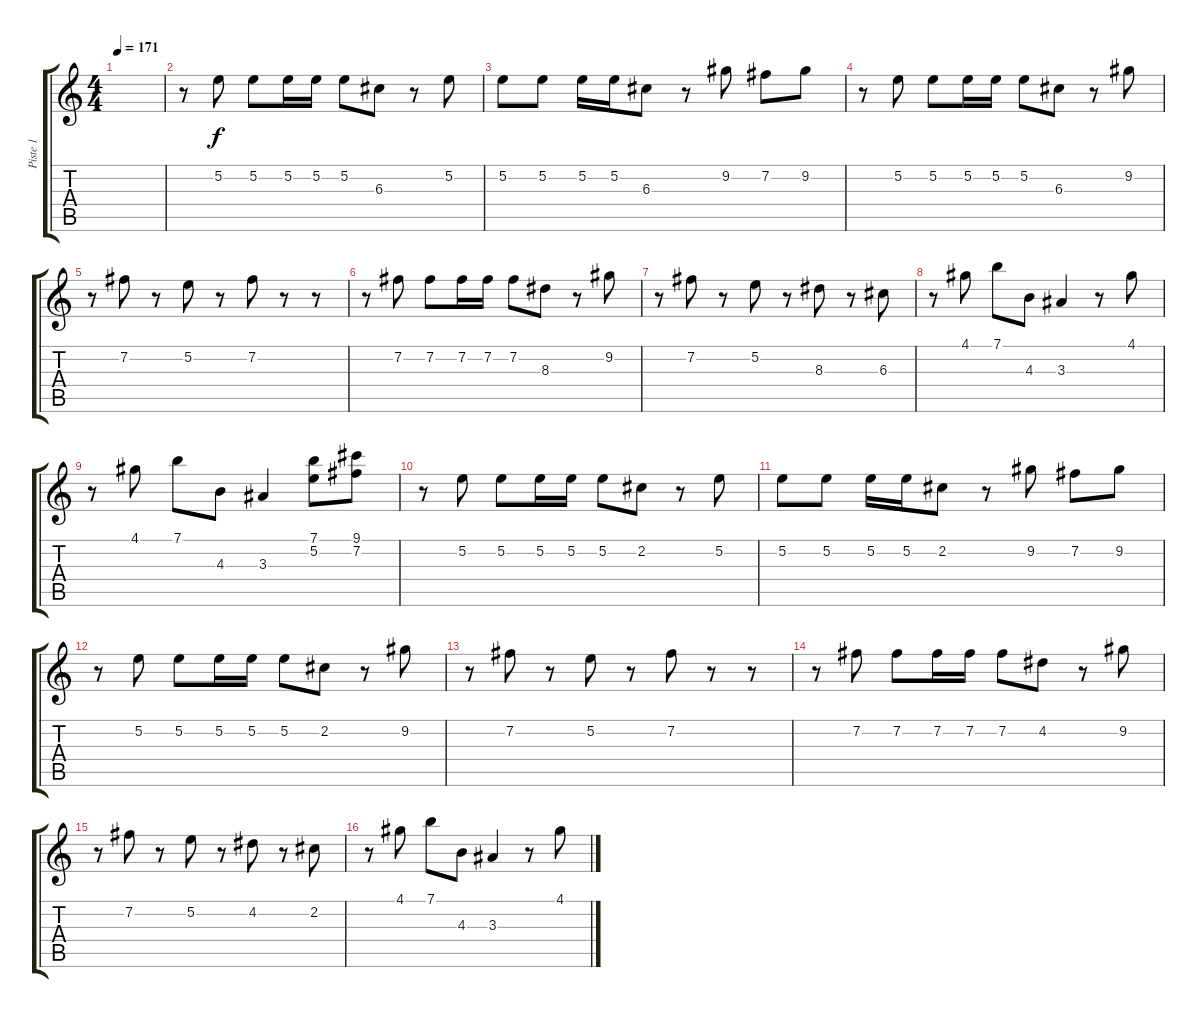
\track ("Piste 1" "Piste 1") {instrument distortionguitar}
\staff {score tabs}
\tuning (E4 B3 G3 D3 A2 E2) {hide}
\ts (4 4)
\tempo 171
\clef g2
\ks c
|
r.8 5.2.8 5.2.8 5.2.16 5.2.16 5.2.8 6.3.8 r.8 5.2.8 |
5.2.8 5.2.8 5.2.16 5.2.16 6.3.8 r.8 9.2.8 7.2.8 9.2.8 |
r.8 5.2.8 5.2.8 5.2.16 5.2.16 5.2.8 6.3.8 r.8 9.2.8 |
r.8 7.2.8 r.8 5.2.8 r.8 7.2.8 r.8 r.8 |
r.8 7.2.8 7.2.8 7.2.16 7.2.16 7.2.8 8.3.8 r.8 9.2.8 |
r.8 7.2.8 r.8 5.2.8 r.8 8.3.8 r.8 6.3.8 |
r.8 4.1.8 7.1.8 4.3.8 3.3.4 r.8 4.1.8 |
r.8 4.1.8 7.1.8 4.3.8 3.3.4 (7.1 5.2).8 (9.1 7.2).8 |
r.8 5.2.8 5.2.8 5.2.16 5.2.16 5.2.8 2.2.8 r.8 5.2.8 |
5.2.8 5.2.8 5.2.16 5.2.16 2.2.8 r.8 9.2.8 7.2.8 9.2.8 |
r.8 5.2.8 5.2.8 5.2.16 5.2.16 5.2.8 2.2.8 r.8 9.2.8 |
r.8 7.2.8 r.8 5.2.8 r.8 7.2.8 r.8 r.8 |
r.8 7.2.8 7.2.8 7.2.16 7.2.16 7.2.8 4.2.8 r.8 9.2.8 |
r.8 7.2.8 r.8 5.2.8 r.8 4.2.8 r.8 2.2.8 |
r.8 4.1.8 7.1.8 4.3.8 3.3.4 r.8 4.1.8
